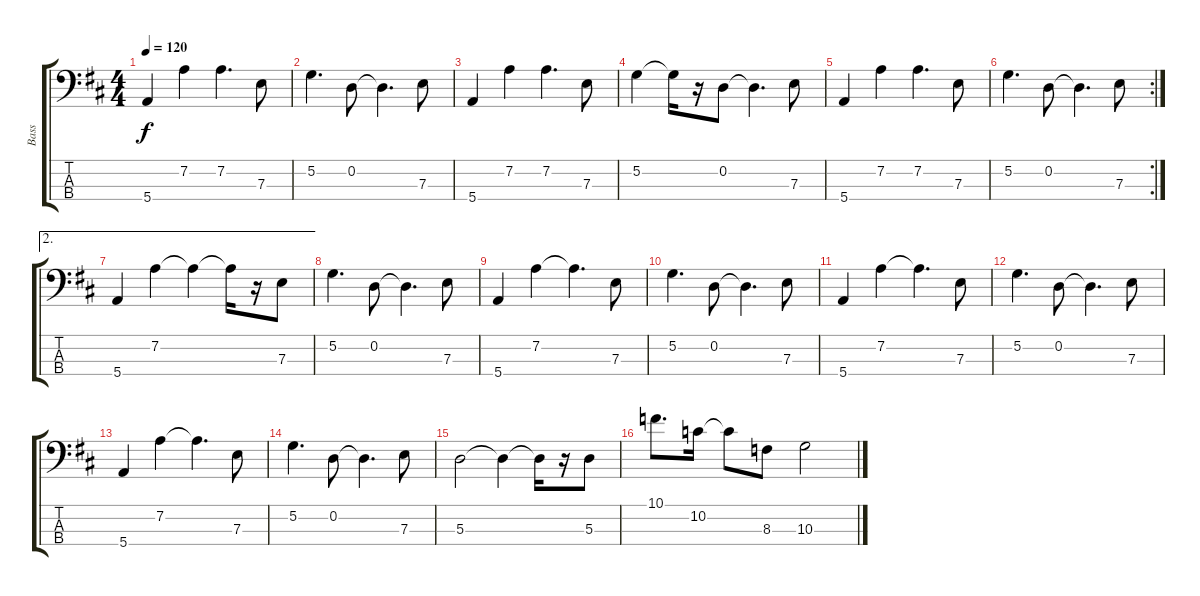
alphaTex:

\track ("Bass" "Bass") {instrument electricbasspick}
\staff {score tabs}
\tuning (G2 D2 A1 E1) {hide}
\ts (4 4)
\tempo 120
\clef f4
\ks d
5.4.4{dy f} 7.2.4 7.2.4{d} 7.3.8 |
5.2.4{d} 0.2.8 0.2{t}.4{d} 7.3.8 |
5.4.4 7.2.4 7.2.4{d} 7.3.8 |
5.2.4 5.2{t}.16 r.16 0.2.8 0.2{t}.4{d} 7.3.8 |
5.4.4 7.2.4 7.2.4{d} 7.3.8 |
\rc 2
5.2.4{d} 0.2.8 0.2{t}.4{d} 7.3.8 |
\ae 2
5.4.4 7.2.4 7.2{t}.4 7.2{t}.16 r.16 7.3.8 |
5.2.4{d} 0.2.8 0.2{t}.4{d} 7.3.8 |
5.4.4 7.2.4 7.2{t}.4{d} 7.3.8 |
5.2.4{d} 0.2.8 0.2{t}.4{d} 7.3.8 |
5.4.4 7.2.4 7.2{t}.4{d} 7.3.8 |
5.2.4{d} 0.2.8 0.2{t}.4{d} 7.3.8 |
5.4.4 7.2.4 7.2{t}.4{d} 7.3.8 |
5.2.4{d} 0.2.8 0.2{t}.4{d} 7.3.8 |
5.3.2 5.3{t}.4 5.3{t}.16 r.16 5.3.8 |
10.1.8{d} 10.2.16 10.2{t}.8 8.3.8 10.3.2
